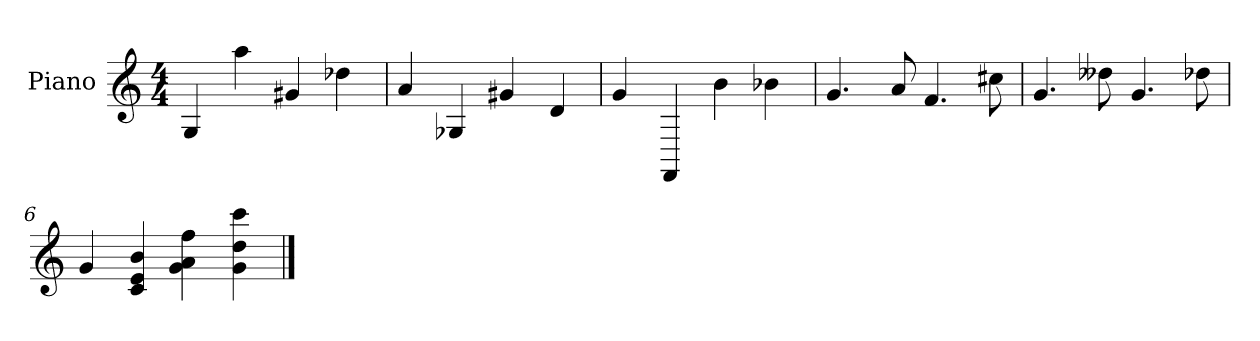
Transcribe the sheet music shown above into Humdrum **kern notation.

**kern
*part1
*staff1
*I"Piano
*I'Pno.
*clefG2
*M4/4
=1
4G
4aa
4g#X
4dd-X
=2
4a
4G-X
4g#X
4d
=3
4g
4FF
4b
4b-X
=4
4.g
8a
4.f
8cc#X
=5
4.g
8dd--X
4.g
8dd-X
=6
4g
4c 4e 4b
4g 4a 4ff
4g 4dd 4ccc
==
*-
